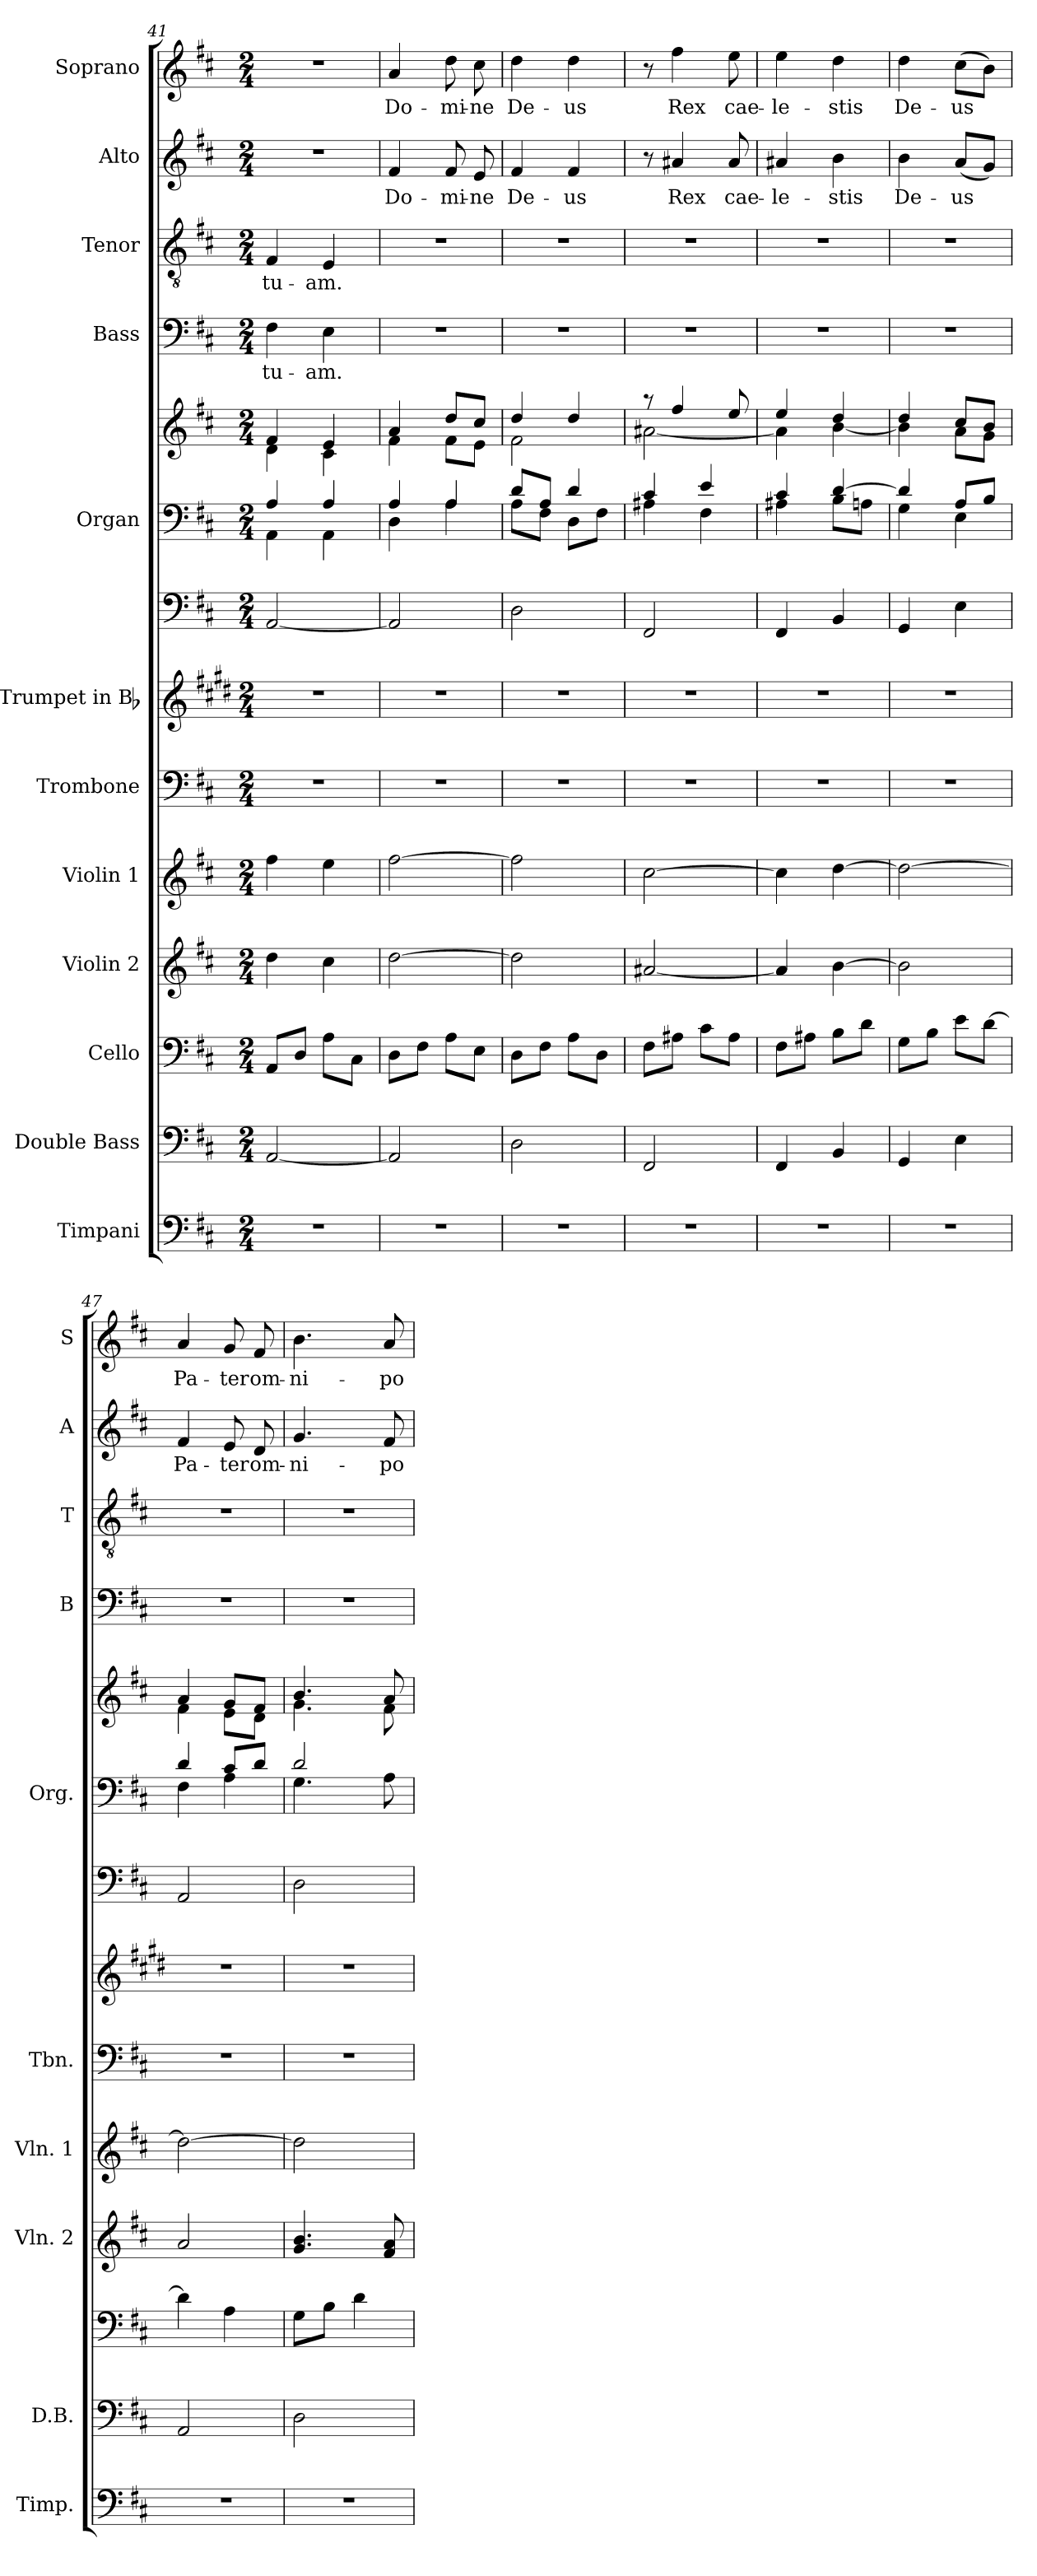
**kern	**kern	**kern	**kern	**kern	**kern	**kern	**kern	**kern	**kern	**kern	**text	**kern	**text	**kern	**text	**kern	**text
*part13	*part12	*part11	*part10	*part9	*part8	*part7	*part6	*part5	*part5	*part4	*part4	*part3	*part3	*part2	*part2	*part1	*part1
*staff14	*staff13	*staff12	*staff11	*staff10	*staff9	*staff8	*staff7	*staff6	*staff5	*staff4	*staff4	*staff3	*staff3	*staff2	*staff2	*staff1	*staff1
*I"Timpani	*I"Double Bass	*I"Cello	*I"Violin 2	*I"Violin 1	*I"Trombone	*I"Trumpet in Bb	*	*I"Organ	*	*I"Bass	*	*I"Tenor	*	*I"Alto	*	*I"Soprano	*
*I'Timp.	*I'D.B.	*	*I'Vln. 2	*I'Vln. 1	*I'Tbn.	*	*	*I'Org.	*	*I'B	*	*I'T	*	*I'A	*	*I'S	*
*clefF4	*clefF4	*clefF4	*clefG2	*clefG2	*clefF4	*clefG2	*clefF4	*clefF4	*clefG2	*clefF4	*	*clefGv2	*	*clefG2	*	*clefG2	*
*	*ITrd7c12	*	*	*	*	*ITrd1c2	*	*	*	*	*	*	*	*	*	*	*
*k[f#c#]	*k[f#c#]	*k[f#c#]	*k[f#c#]	*k[f#c#]	*k[f#c#]	*k[f#c#]	*k[f#c#]	*k[f#c#]	*k[f#c#]	*k[f#c#]	*	*k[f#c#]	*	*k[f#c#]	*	*k[f#c#]	*
*D:	*D:	*D:	*D:	*D:	*D:	*D:	*D:	*D:	*D:	*D:	*	*D:	*	*D:	*	*D:	*
*M2/4	*M2/4	*M2/4	*M2/4	*M2/4	*M2/4	*M2/4	*M2/4	*M2/4	*M2/4	*M2/4	*	*M2/4	*	*M2/4	*	*M2/4	*
=41	=41	=41	=41	=41	=41	=41	=41	=41	=41	=41	=41	=41	=41	=41	=41	=41	=41
*	*	*	*	*	*	*	*	*^	*^	*	*	*	*	*	*	*	*
!	!	!	!	!	!	!	!	!	!	!	!	!	!LO:LY:b	!	!LO:LY:b	!	!	!	!
2r	[2AAA/	8AA/L	4dd\	4ff#\	2r	2r	[2AA/	4A/	4AA\	4f#/	4d\	4F#\	tu-	4F#/	tu-	2r	.	2r	.
.	.	8D/J	.	.	.	.	.	.	.	.	.	.	.	.	.	.	.	.	.
!	!	!	!	!	!	!	!	!	!	!	!	!	!LO:LY:b	!	!LO:LY:b	!	!	!	!
.	.	8A\L	4cc#\	4ee\	.	.	.	4A/	4AA\	4e/	4c#\	4E\	-am.	4E/	-am.	.	.	.	.
.	.	8C#\J	.	.	.	.	.	.	.	.	.	.	.	.	.	.	.	.	.
!!LO:PB:g=z
=42	=42	=42	=42	=42	=42	=42	=42	=42	=42	=42	=42	=42	=42	=42	=42	=42	=42	=42	=42
!	!	!	!	!	!	!	!	!	!	!	!	!	!	!	!	!	!LO:LY:b	!	!LO:LY:b
2r	2AAA/]	8D\L	[2dd\	[2ff#\	2r	2r	2AA/]	4A/	4D\	4a/	4f#\	2r	.	2r	.	4f#/	Do-	4a/	Do-
.	.	8F#\J	.	.	.	.	.	.	.	.	.	.	.	.	.	.	.	.	.
!	!	!	!	!	!	!	!	!	!	!	!	!	!	!	!	!	!LO:LY:b	!	!LO:LY:b
.	.	8A\L	.	.	.	.	.	4A/	4A\	8dd/L	8f#\L	.	.	.	.	8f#/	-mi-	8dd\	-mi-
!	!	!	!	!	!	!	!	!	!	!	!	!	!	!	!	!	!LO:LY:b	!	!LO:LY:b
.	.	8E\J	.	.	.	.	.	.	.	8cc#/J	8e\J	.	.	.	.	8e/	-ne	8cc#\	-ne
=43	=43	=43	=43	=43	=43	=43	=43	=43	=43	=43	=43	=43	=43	=43	=43	=43	=43	=43	=43
!	!	!	!	!	!	!	!	!	!	!	!	!	!	!	!	!	!LO:LY:b	!	!LO:LY:b
2r	2DD\	8D\L	2dd\]	2ff#\]	2r	2r	2D\	8d/L	8A\L	4dd/	2f#\	2r	.	2r	.	4f#/	De-	4dd\	De-
.	.	8F#\J	.	.	.	.	.	8A/J	8F#\J	.	.	.	.	.	.	.	.	.	.
!	!	!	!	!	!	!	!	!	!	!	!	!	!	!	!	!	!LO:LY:b	!	!LO:LY:b
.	.	8A\L	.	.	.	.	.	4d/	8D\L	4dd/	.	.	.	.	.	4f#/	-us	4dd\	-us
.	.	8D\J	.	.	.	.	.	.	8F#\J	.	.	.	.	.	.	.	.	.	.
=44	=44	=44	=44	=44	=44	=44	=44	=44	=44	=44	=44	=44	=44	=44	=44	=44	=44	=44	=44
2r	2FFF#/	8F#\L	[2a#X/	[2cc#\	2r	2r	2FF#/	4c#/	4A#X\	8raa	[<2a#X\	2r	.	2r	.	8r	.	8r	.
!	!	!	!	!	!	!	!	!	!	!	!	!	!	!	!	!	!LO:LY:b	!	!LO:LY:b
.	.	8A#X\J	.	.	.	.	.	.	.	4ff#/	.	.	.	.	.	4a#X/	Rex	4ff#\	Rex
.	.	8c#\L	.	.	.	.	.	4e/	4F#\	.	.	.	.	.	.	.	.	.	.
!	!	!	!	!	!	!	!	!	!	!	!	!	!	!	!	!	!LO:LY:b	!	!LO:LY:b
.	.	8A#\J	.	.	.	.	.	.	.	8ee/	.	.	.	.	.	8a#/	cae-	8ee\	cae-
=45	=45	=45	=45	=45	=45	=45	=45	=45	=45	=45	=45	=45	=45	=45	=45	=45	=45	=45	=45
!	!	!	!	!	!	!	!	!	!	!	!	!	!	!	!	!	!LO:LY:b	!	!LO:LY:b
2r	4FFF#/	8F#\L	4a#/]	4cc#\]	2r	2r	4FF#/	4c#/	4A#X\	4ee/	4a#\]	2r	.	2r	.	4a#X/	-le-	4ee\	-le-
.	.	8A#X\J	.	.	.	.	.	.	.	.	.	.	.	.	.	.	.	.	.
!	!	!	!	!	!	!	!	!	!	!	!	!	!	!	!	!	!LO:LY:b	!	!LO:LY:b
.	4BBB/	8B\L	[4b\	[4dd\	.	.	4BB/	[>4d/	8B\L	4dd/	[<4b\	.	.	.	.	4b\	-stis	4dd\	-stis
.	.	8d\J	.	.	.	.	.	.	8An\J	.	.	.	.	.	.	.	.	.	.
=46	=46	=46	=46	=46	=46	=46	=46	=46	=46	=46	=46	=46	=46	=46	=46	=46	=46	=46	=46
!	!	!	!	!	!	!	!	!	!	!	!	!	!	!	!	!	!LO:LY:b	!	!LO:LY:b
2r	4GGG/	8G\L	2b\]	2dd\_	2r	2r	4GG/	4d/]	4G\	4dd/	4b\]	2r	.	2r	.	4b\	De-	4dd\	De-
.	.	8B\J	.	.	.	.	.	.	.	.	.	.	.	.	.	.	.	.	.
!	!	!	!	!	!	!	!	!	!	!	!	!	!	!	!	!	!LO:LY:b	!	!LO:LY:b
.	4EE\	8e\L	.	.	.	.	4E\	8A/L	4E\	8cc#/L	8a\L	.	.	.	.	(<8a/L	-us	(>8cc#\L	-us
.	.	[8d\J	.	.	.	.	.	8B/J	.	8b/J	8g\J	.	.	.	.	8g/J)	.	8b\J)	.
=47	=47	=47	=47	=47	=47	=47	=47	=47	=47	=47	=47	=47	=47	=47	=47	=47	=47	=47	=47
!	!	!	!	!	!	!	!	!	!	!	!	!	!	!	!	!	!LO:LY:b	!	!LO:LY:b
2r	2AAA/	4d\]	2a/	2dd\_	2r	2r	2AA/	4d/	4F#\	4a/	4f#\	2r	.	2r	.	4f#/	Pa-	4a/	Pa-
!	!	!	!	!	!	!	!	!	!	!	!	!	!	!	!	!	!LO:LY:b	!	!LO:LY:b
.	.	4A\	.	.	.	.	.	8c#/L	4A\	8g/L	8e\L	.	.	.	.	8e/	-ter	8g/	-ter
!	!	!	!	!	!	!	!	!	!	!	!	!	!	!	!	!	!LO:LY:b	!	!LO:LY:b
.	.	.	.	.	.	.	.	8d/J	.	8f#/J	8d\J	.	.	.	.	8d/	om-	8f#/	om-
=48	=48	=48	=48	=48	=48	=48	=48	=48	=48	=48	=48	=48	=48	=48	=48	=48	=48	=48	=48
!	!	!	!	!	!	!	!	!	!	!	!	!	!	!	!	!	!LO:LY:b	!	!LO:LY:b
2r	2DD\	8G\L	4.g/ 4.b/	2dd\]	2r	2r	2D\	2d/	4.G\	4.b/	4.g\	2r	.	2r	.	4.g/	-ni-	4.b\	-ni-
.	.	8B\J	.	.	.	.	.	.	.	.	.	.	.	.	.	.	.	.	.
.	.	4d\	.	.	.	.	.	.	.	.	.	.	.	.	.	.	.	.	.
!	!	!	!	!	!	!	!	!	!	!	!	!	!	!	!	!	!LO:LY:b	!	!LO:LY:b
.	.	.	8f#/ 8a/	.	.	.	.	.	8A\	8a/	8f#\	.	.	.	.	8f#/	-po-	8a/	-po-
*	*	*	*	*	*	*	*	*v	*v	*	*	*	*	*	*	*	*	*	*
*	*	*	*	*	*	*	*	*	*v	*v	*	*	*	*	*	*	*	*
=	=	=	=	=	=	=	=	=	=	=	=	=	=	=	=	=	=
*-	*-	*-	*-	*-	*-	*-	*-	*-	*-	*-	*-	*-	*-	*-	*-	*-	*-
